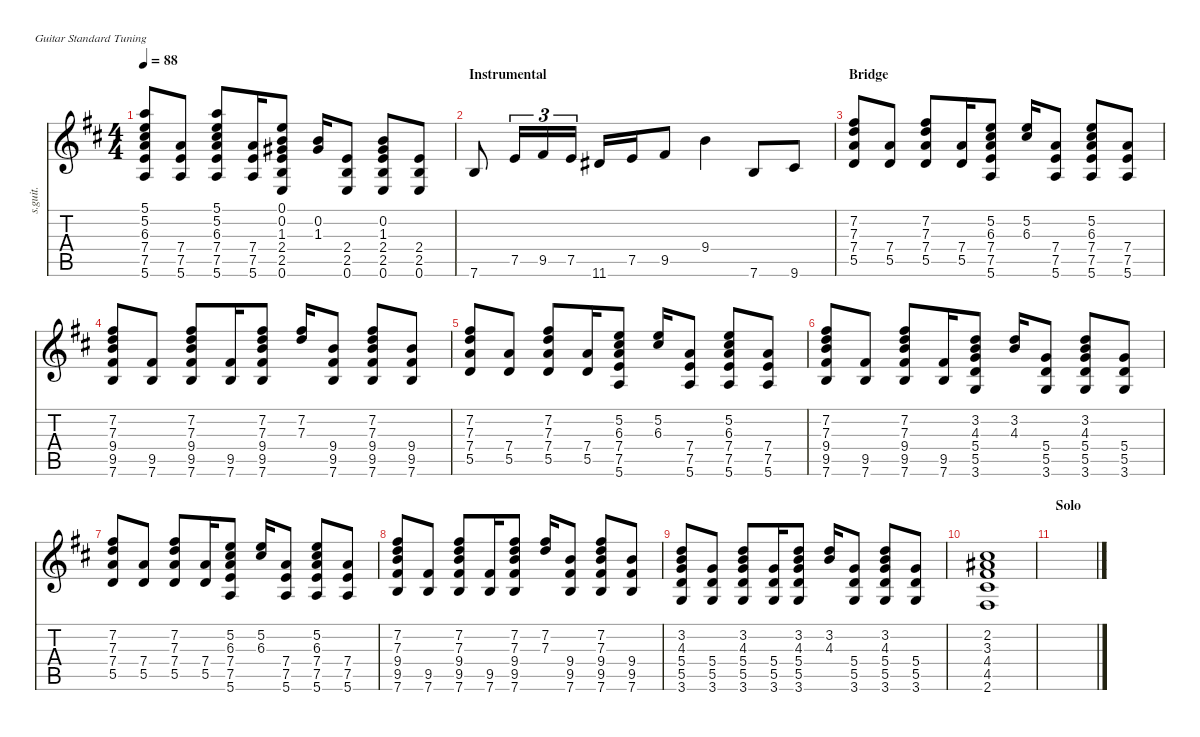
\defaultSystemsLayout 4
\hideDynamics
\bracketExtendMode nobrackets
\otherSystemsTrackNameOrientation horizontal
\track ("Steel Guitar" "s.guit.") {instrument acousticguitarsteel}
\staff {score tabs}
\tuning (E4 B3 G3 D3 A2 E2)
\ts (4 4)
\tempo 88
\clef g2
\ks d
(7.5{acc forcenatural} 7.4{acc forcenatural} 5.2{acc forcenatural} 6.3{acc #} 5.1{acc forcenatural} 5.6{acc forcenatural}).8{dy mf} (7.5{acc forcenatural} 7.4{acc forcenatural} 5.6{acc forcenatural}).8 (7.5{acc forcenatural} 7.4{acc forcenatural} 6.3{acc #} 5.2{acc forcenatural} 5.1{acc forcenatural} 5.6{acc forcenatural}).8 (7.5{acc forcenatural} 7.4{acc forcenatural} 5.6{acc forcenatural}).16 (2.5{acc forcenatural} 2.4{acc forcenatural} 1.3{acc #} 0.2{acc forcenatural} 0.1{acc forcenatural} 0.6{acc forcenatural}).8 (0.2{acc forcenatural} 1.3{acc #}).16 (2.5{acc forcenatural} 2.4{acc forcenatural} 0.6{acc forcenatural}).8 (1.3{acc #} 0.2{acc forcenatural} 2.4{acc forcenatural} 2.5{acc forcenatural} 0.6{acc forcenatural}).8 (2.5{acc forcenatural} 2.4{acc forcenatural} 0.6{acc forcenatural}).8 |
\section ("" "Instrumental")
7.6{acc forcenatural}.8 7.5{acc forcenatural}.16{tu (3 2)} 9.5{acc #}.16{tu (3 2)} 7.5{acc forcenatural}.16{tu (3 2)} 11.6{acc #}.16 7.5{acc forcenatural}.16 9.5{acc #}.8 9.4{acc forcenatural}.4 7.6{acc forcenatural}.8 9.6{acc #}.8 |
\section ("" "Bridge")
(5.5{acc forcenatural} 7.4{acc forcenatural} 7.2{acc #} 7.3{acc forcenatural}).8 (5.5{acc forcenatural} 7.4{acc forcenatural}).8 (5.5{acc forcenatural} 7.4{acc forcenatural} 7.3{acc forcenatural} 7.2{acc #}).8 (5.5{acc forcenatural} 7.4{acc forcenatural}).16 (7.5{acc forcenatural} 7.4{acc forcenatural} 6.3{acc #} 5.2{acc forcenatural} 5.6{acc forcenatural}).8 (5.2{acc forcenatural} 6.3{acc #}).16 (7.5{acc forcenatural} 7.4{acc forcenatural} 5.6{acc forcenatural}).8 (6.3{acc #} 5.2{acc forcenatural} 7.4{acc forcenatural} 7.5{acc forcenatural} 5.6{acc forcenatural}).8 (7.5{acc forcenatural} 7.4{acc forcenatural} 5.6{acc forcenatural}).8 |
(7.6{acc forcenatural} 9.5{acc #} 9.4{acc forcenatural} 7.2{acc #} 7.3{acc forcenatural}).8 (7.6{acc forcenatural} 9.5{acc #}).8 (7.6{acc forcenatural} 9.5{acc #} 9.4{acc forcenatural} 7.3{acc forcenatural} 7.2{acc #}).8 (7.6{acc forcenatural} 9.5{acc #}).16 (9.5{acc #} 9.4{acc forcenatural} 7.3{acc forcenatural} 7.2{acc #} 7.6{acc forcenatural}).8 (7.2{acc #} 7.3{acc forcenatural}).16 (9.5{acc #} 9.4{acc forcenatural} 7.6{acc forcenatural}).8 (7.3{acc forcenatural} 7.2{acc #} 9.4{acc forcenatural} 9.5{acc #} 7.6{acc forcenatural}).8 (9.5{acc #} 9.4{acc forcenatural} 7.6{acc forcenatural}).8 |
(5.5{acc forcenatural} 7.4{acc forcenatural} 7.2{acc #} 7.3{acc forcenatural}).8 (5.5{acc forcenatural} 7.4{acc forcenatural}).8 (5.5{acc forcenatural} 7.4{acc forcenatural} 7.3{acc forcenatural} 7.2{acc #}).8 (5.5{acc forcenatural} 7.4{acc forcenatural}).16 (7.5{acc forcenatural} 7.4{acc forcenatural} 6.3{acc #} 5.2{acc forcenatural} 5.6{acc forcenatural}).8 (5.2{acc forcenatural} 6.3{acc #}).16 (7.5{acc forcenatural} 7.4{acc forcenatural} 5.6{acc forcenatural}).8 (6.3{acc #} 5.2{acc forcenatural} 7.4{acc forcenatural} 7.5{acc forcenatural} 5.6{acc forcenatural}).8 (7.5{acc forcenatural} 7.4{acc forcenatural} 5.6{acc forcenatural}).8 |
(7.6{acc forcenatural} 9.5{acc #} 9.4{acc forcenatural} 7.2{acc #} 7.3{acc forcenatural}).8 (7.6{acc forcenatural} 9.5{acc #}).8 (7.6{acc forcenatural} 9.5{acc #} 9.4{acc forcenatural} 7.3{acc forcenatural} 7.2{acc #}).8 (7.6{acc forcenatural} 9.5{acc #}).16 (5.5{acc forcenatural} 5.4{acc forcenatural} 4.3{acc forcenatural} 3.2{acc forcenatural} 3.6{acc forcenatural}).8 (3.2{acc forcenatural} 4.3{acc forcenatural}).16 (5.5{acc forcenatural} 5.4{acc forcenatural} 3.6{acc forcenatural}).8 (4.3{acc forcenatural} 3.2{acc forcenatural} 5.4{acc forcenatural} 5.5{acc forcenatural} 3.6{acc forcenatural}).8 (5.5{acc forcenatural} 5.4{acc forcenatural} 3.6{acc forcenatural}).8 |
(5.5{acc forcenatural} 7.4{acc forcenatural} 7.2{acc #} 7.3{acc forcenatural}).8 (5.5{acc forcenatural} 7.4{acc forcenatural}).8 (5.5{acc forcenatural} 7.4{acc forcenatural} 7.3{acc forcenatural} 7.2{acc #}).8 (5.5{acc forcenatural} 7.4{acc forcenatural}).16 (7.5{acc forcenatural} 7.4{acc forcenatural} 6.3{acc #} 5.2{acc forcenatural} 5.6{acc forcenatural}).8 (5.2{acc forcenatural} 6.3{acc #}).16 (7.5{acc forcenatural} 7.4{acc forcenatural} 5.6{acc forcenatural}).8 (6.3{acc #} 5.2{acc forcenatural} 7.4{acc forcenatural} 7.5{acc forcenatural} 5.6{acc forcenatural}).8 (7.5{acc forcenatural} 7.4{acc forcenatural} 5.6{acc forcenatural}).8 |
(7.6{acc forcenatural} 9.5{acc #} 9.4{acc forcenatural} 7.2{acc #} 7.3{acc forcenatural}).8 (7.6{acc forcenatural} 9.5{acc #}).8 (7.6{acc forcenatural} 9.5{acc #} 9.4{acc forcenatural} 7.3{acc forcenatural} 7.2{acc #}).8 (7.6{acc forcenatural} 9.5{acc #}).16 (9.5{acc #} 9.4{acc forcenatural} 7.3{acc forcenatural} 7.2{acc #} 7.6{acc forcenatural}).8 (7.2{acc #} 7.3{acc forcenatural}).16 (9.5{acc #} 9.4{acc forcenatural} 7.6{acc forcenatural}).8 (7.3{acc forcenatural} 7.2{acc #} 9.4{acc forcenatural} 9.5{acc #} 7.6{acc forcenatural}).8 (9.5{acc #} 9.4{acc forcenatural} 7.6{acc forcenatural}).8 |
(5.5{acc forcenatural} 5.4{acc forcenatural} 3.2{acc forcenatural} 4.3{acc forcenatural} 3.6{acc forcenatural}).8 (5.5{acc forcenatural} 5.4{acc forcenatural} 3.6{acc forcenatural}).8 (5.5{acc forcenatural} 5.4{acc forcenatural} 4.3{acc forcenatural} 3.2{acc forcenatural} 3.6{acc forcenatural}).8 (5.5{acc forcenatural} 5.4{acc forcenatural} 3.6{acc forcenatural}).16 (5.5{acc forcenatural} 5.4{acc forcenatural} 4.3{acc forcenatural} 3.2{acc forcenatural} 3.6{acc forcenatural}).8 (3.2{acc forcenatural} 4.3{acc forcenatural}).16 (5.5{acc forcenatural} 5.4{acc forcenatural} 3.6{acc forcenatural}).8 (4.3{acc forcenatural} 3.2{acc forcenatural} 5.4{acc forcenatural} 5.5{acc forcenatural} 3.6{acc forcenatural}).8 (5.5{acc forcenatural} 5.4{acc forcenatural} 3.6{acc forcenatural}).8 |
(2.6{acc #} 4.5{acc #} 4.4{acc #} 2.2{acc #} 3.3{acc #}).1 |
\section ("" "Solo")
